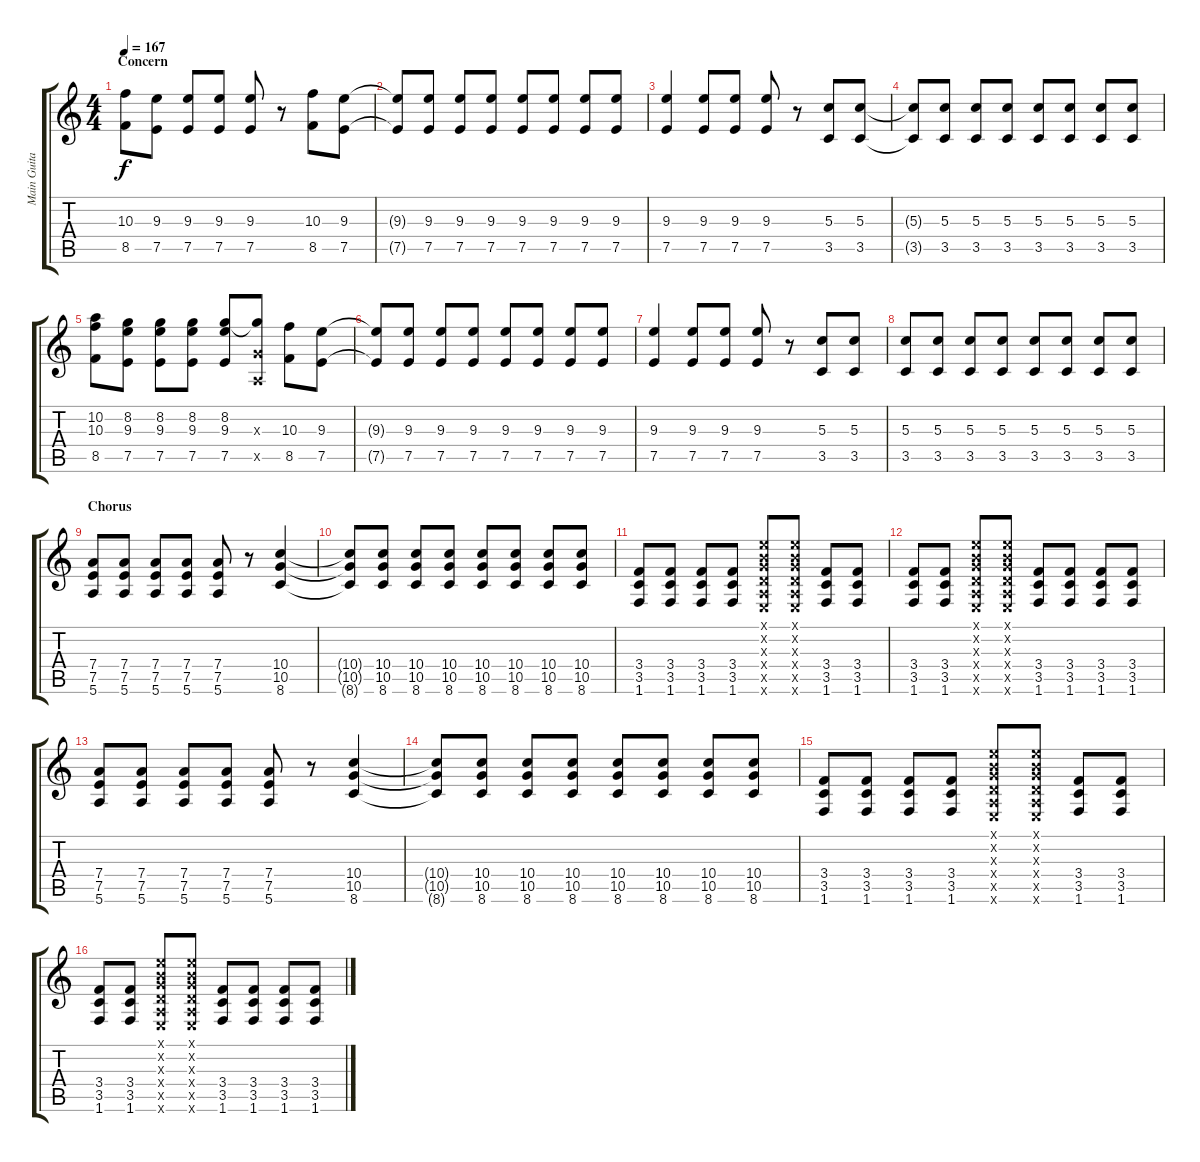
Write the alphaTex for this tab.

\track ("Main Guitar" "Main Guita") {instrument acousticguitarsteel}
\staff {score tabs}
\tuning (E4 B3 G3 D3 A2 E2) {hide}
\ts (4 4)
\section ("" "Concern")
\tempo 167
\clef g2
\ks c
(10.3 8.5).8{dy f volume 9 instrument distortionguitar} (9.3 7.5).8 (9.3 7.5).8 (9.3 7.5).8 (9.3 7.5).8 r.8 (10.3 8.5).8 (9.3 7.5).8 |
(9.3{t} 7.5{t}).8 (9.3 7.5).8 (9.3 7.5).8 (9.3 7.5).8 (9.3 7.5).8 (9.3 7.5).8 (9.3 7.5).8 (9.3 7.5).8 |
(9.3 7.5).4 (9.3 7.5).8 (9.3 7.5).8 (9.3 7.5).8 r.8 (5.3 3.5).8 (5.3 3.5).8 |
(5.3{t} 3.5{t}).8 (5.3 3.5).8 (5.3 3.5).8 (5.3 3.5).8 (5.3 3.5).8 (5.3 3.5).8 (5.3 3.5).8 (5.3 3.5).8 |
(10.2 10.3 8.5).8 (8.2 9.3 7.5).8 (8.2 9.3 7.5).8 (8.2 9.3 7.5).8 (8.2 9.3 7.5).8 (8.2{t} 0.3{x} 0.5{x}).8 (10.3 8.5).8 (9.3 7.5).8 |
(9.3{t} 7.5{t}).8 (9.3 7.5).8 (9.3 7.5).8 (9.3 7.5).8 (9.3 7.5).8 (9.3 7.5).8 (9.3 7.5).8 (9.3 7.5).8 |
(9.3 7.5).4 (9.3 7.5).8 (9.3 7.5).8 (9.3 7.5).8 r.8 (5.3 3.5).8 (5.3 3.5).8 |
(5.3 3.5).8 (5.3 3.5).8 (5.3 3.5).8 (5.3 3.5).8 (5.3 3.5).8 (5.3 3.5).8 (5.3 3.5).8 (5.3 3.5).8 |
\section ("" "Chorus")
(7.4 7.5 5.6).8{volume 11 instrument distortionguitar} (7.4 7.5 5.6).8 (7.4 7.5 5.6).8 (7.4 7.5 5.6).8 (7.4 7.5 5.6).8 r.8 (10.4 10.5 8.6).4 |
(10.4{t} 10.5{t} 8.6{t}).8 (10.4 10.5 8.6).8 (10.4 10.5 8.6).8 (10.4 10.5 8.6).8 (10.4 10.5 8.6).8 (10.4 10.5 8.6).8 (10.4 10.5 8.6).8 (10.4 10.5 8.6).8 |
(3.4 3.5 1.6).8 (3.4 3.5 1.6).8 (3.4 3.5 1.6).8 (3.4 3.5 1.6).8 (0.1{x} 0.2{x} 0.3{x} 0.4{x} 0.5{x} 0.6{x}).8 (0.1{x} 0.2{x} 0.3{x} 0.4{x} 0.5{x} 0.6{x}).8 (3.4 3.5 1.6).8 (3.4 3.5 1.6).8 |
(3.4 3.5 1.6).8 (3.4 3.5 1.6).8 (0.1{x} 0.2{x} 0.3{x} 0.4{x} 0.5{x} 0.6{x}).8 (0.1{x} 0.2{x} 0.3{x} 0.4{x} 0.5{x} 0.6{x}).8 (3.4 3.5 1.6).8 (3.4 3.5 1.6).8 (3.4 3.5 1.6).8 (3.4 3.5 1.6).8 |
(7.4 7.5 5.6).8 (7.4 7.5 5.6).8 (7.4 7.5 5.6).8 (7.4 7.5 5.6).8 (7.4 7.5 5.6).8 r.8 (10.4 10.5 8.6).4 |
(10.4{t} 10.5{t} 8.6{t}).8 (10.4 10.5 8.6).8 (10.4 10.5 8.6).8 (10.4 10.5 8.6).8 (10.4 10.5 8.6).8 (10.4 10.5 8.6).8 (10.4 10.5 8.6).8 (10.4 10.5 8.6).8 |
(3.4 3.5 1.6).8 (3.4 3.5 1.6).8 (3.4 3.5 1.6).8 (3.4 3.5 1.6).8 (0.1{x} 0.2{x} 0.3{x} 0.4{x} 0.5{x} 0.6{x}).8 (0.1{x} 0.2{x} 0.3{x} 0.4{x} 0.5{x} 0.6{x}).8 (3.4 3.5 1.6).8 (3.4 3.5 1.6).8 |
(3.4 3.5 1.6).8 (3.4 3.5 1.6).8 (0.1{x} 0.2{x} 0.3{x} 0.4{x} 0.5{x} 0.6{x}).8 (0.1{x} 0.2{x} 0.3{x} 0.4{x} 0.5{x} 0.6{x}).8 (3.4 3.5 1.6).8 (3.4 3.5 1.6).8 (3.4 3.5 1.6).8 (3.4 3.5 1.6).8
